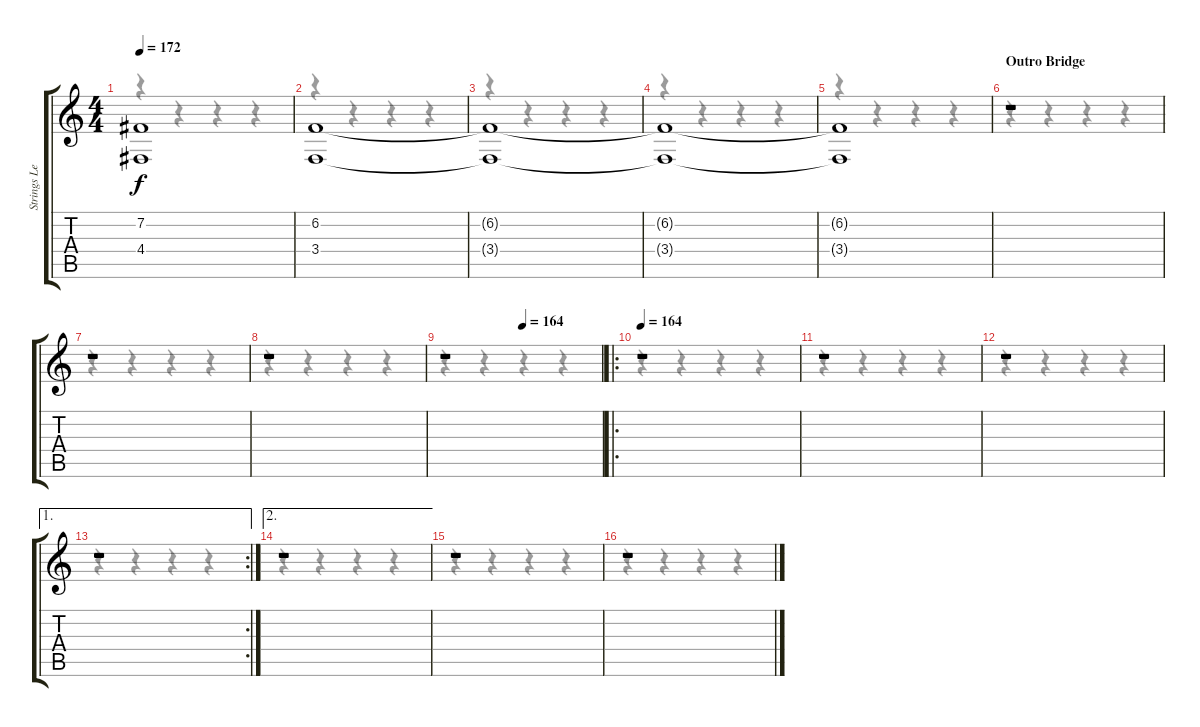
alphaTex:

\track ("Strings Left" "Strings Le") {instrument stringensemble1}
\staff {score tabs}
\tuning (E4 B3 G3 D3 A2 E2) {hide}
\voice
\ts (4 4)
\tempo 172
\clef g2
\ks c
(7.2 4.4).1{dy f} |
(6.2 3.4).1 |
(6.2{t} 3.4{t}).1 |
(6.2{t} 3.4{t}).1 |
(6.2{t} 3.4{t}).1 |
\section ("" "Outro Bridge")
r.1 |
r.1 |
r.1 |
\tempo (164 0.5)
r.1 |
\ro
\tempo 164
r.1 |
r.1 |
r.1 |
\ae 1
\rc 2
r.1 |
\ae 2
r.1 |
r.1 |
r.1
\voice
\clef g2
\ottava regular
\simile none
\ks c
r.4{dy f} r.4 r.4 r.4 |
r.4 r.4 r.4 r.4 |
r.4 r.4 r.4 r.4 |
r.4 r.4 r.4 r.4 |
r.4 r.4 r.4 r.4 |
r.4 r.4 r.4 r.4 |
r.4 r.4 r.4 r.4 |
r.4 r.4 r.4 r.4 |
r.4 r.4 r.4 r.4 |
r.4 r.4 r.4 r.4 |
r.4 r.4 r.4 r.4 |
r.4 r.4 r.4 r.4 |
r.4 r.4 r.4 r.4 |
r.4 r.4 r.4 r.4 |
r.4 r.4 r.4 r.4 |
r.4 r.4 r.4 r.4
